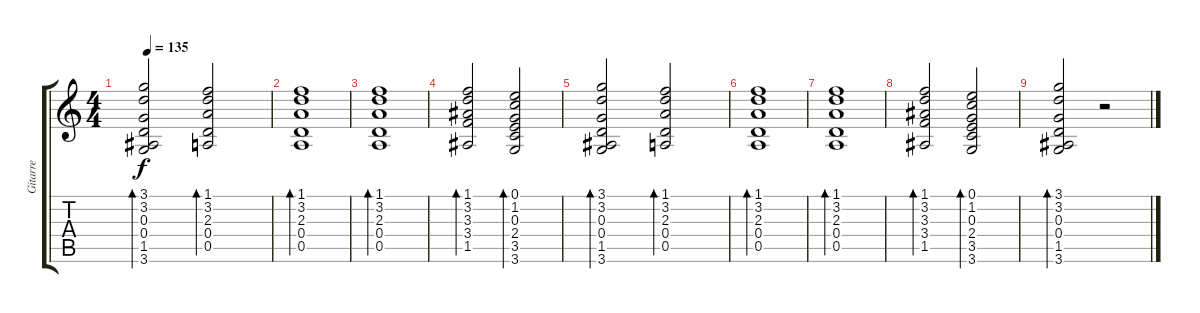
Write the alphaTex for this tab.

\track ("Gitarre" "Gitarre") {instrument acousticguitarsteel}
\staff {score tabs}
\tuning (E4 B3 G3 D3 A2 E2) {hide}
\ts (4 4)
\tempo 135
\clef g2
\ks c
(3.1 3.2 0.3 0.4 1.5 3.6).2{bd 30 dy f} (1.1 3.2 2.3 0.4 0.5).2{bd 30} |
(1.1 3.2 2.3 0.4 0.5).1{bd 30 volume 12} |
(1.1 3.2 2.3 0.4 0.5).1{bd 30} |
(1.1 3.2 3.3 3.4 1.5).2{bd 30} (0.1 1.2 0.3 2.4 3.5 3.6).2{bd 30} |
(3.1 3.2 0.3 0.4 1.5 3.6).2{bd 30} (1.1 3.2 2.3 0.4 0.5).2{bd 30} |
(1.1 3.2 2.3 0.4 0.5).1{bd 30 volume 12} |
(1.1 3.2 2.3 0.4 0.5).1{bd 30} |
(1.1 3.2 3.3 3.4 1.5).2{bd 30} (0.1 1.2 0.3 2.4 3.5 3.6).2{bd 30} |
(3.1 3.2 0.3 0.4 1.5 3.6).2{bd 30} r.2
